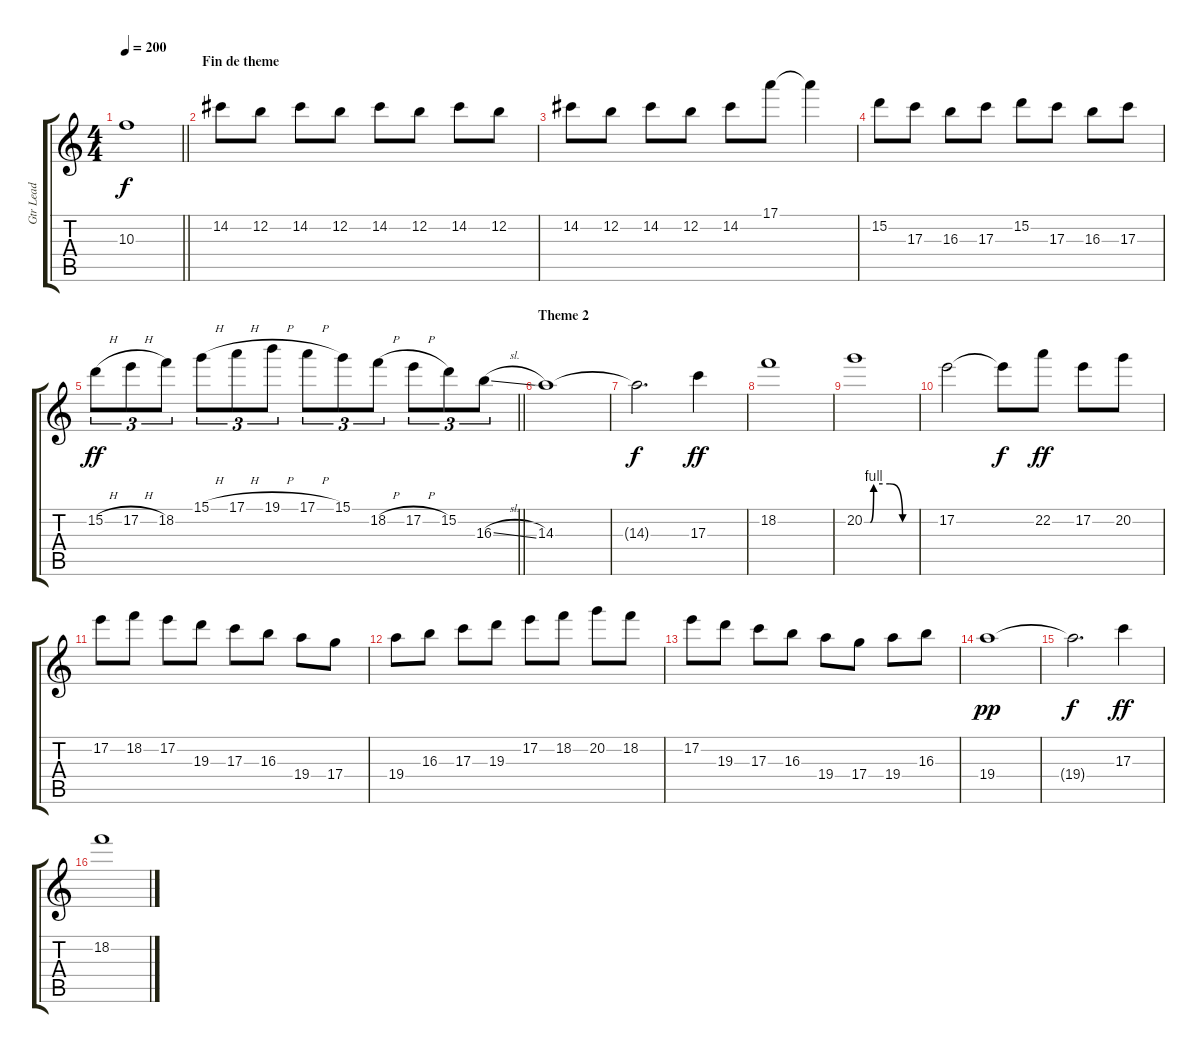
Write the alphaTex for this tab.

\track ("Gtr Lead" "Gtr Lead") {instrument distortionguitar}
\staff {score tabs}
\tuning (E4 B3 G3 D3 A2 E2) {hide}
\ts (4 4)
\tempo 200
\clef g2
\barLineRight lightlight
\ks c
10.3{t}.1{dy f} |
\section ("" "Fin de theme")
14.2.8 12.2.8 14.2.8 12.2.8 14.2.8 12.2.8 14.2.8 12.2.8 |
14.2.8 12.2.8 14.2.8 12.2.8 14.2.8 17.1.8 17.1{t}.4 |
15.2.8 17.3.8 16.3.8 17.3.8 15.2.8 17.3.8 16.3.8 17.3.8 |
\barLineRight lightlight
15.2{h}.8{tu (3 2) dy ff} 17.2{h}.8{tu (3 2)} 18.2.8{tu (3 2)} 15.1{h}.8{tu (3 2)} 17.1{h}.8{tu (3 2)} 19.1{h}.8{tu (3 2)} 17.1{h}.8{tu (3 2)} 15.1.8{tu (3 2)} 18.2{h}.8{tu (3 2)} 17.2{h}.8{tu (3 2)} 15.2.8{tu (3 2)} 16.3{sl}.8{tu (3 2)} |
\section ("" "Theme 2")
14.3.1 |
14.3{t}.2{d dy f} 17.3.4{dy ff} |
18.2.1 |
20.2{be (custom 0 0 7 0 11 4 30 4 45 0 60 0)}.1 |
17.2.2 17.2{t}.8{dy f} 22.2.8{dy ff} 17.2.8 20.2.8 |
17.2.8 18.2.8 17.2.8 19.3.8 17.3.8 16.3.8 19.4.8 17.4.8 |
19.4.8 16.3.8 17.3.8 19.3.8 17.2.8 18.2.8 20.2.8 18.2.8 |
17.2.8 19.3.8 17.3.8 16.3.8 19.4.8 17.4.8 19.4.8 16.3.8 |
19.4.1{dy pp} |
19.4{t}.2{d dy f} 17.3.4{dy ff} |
18.2.1
